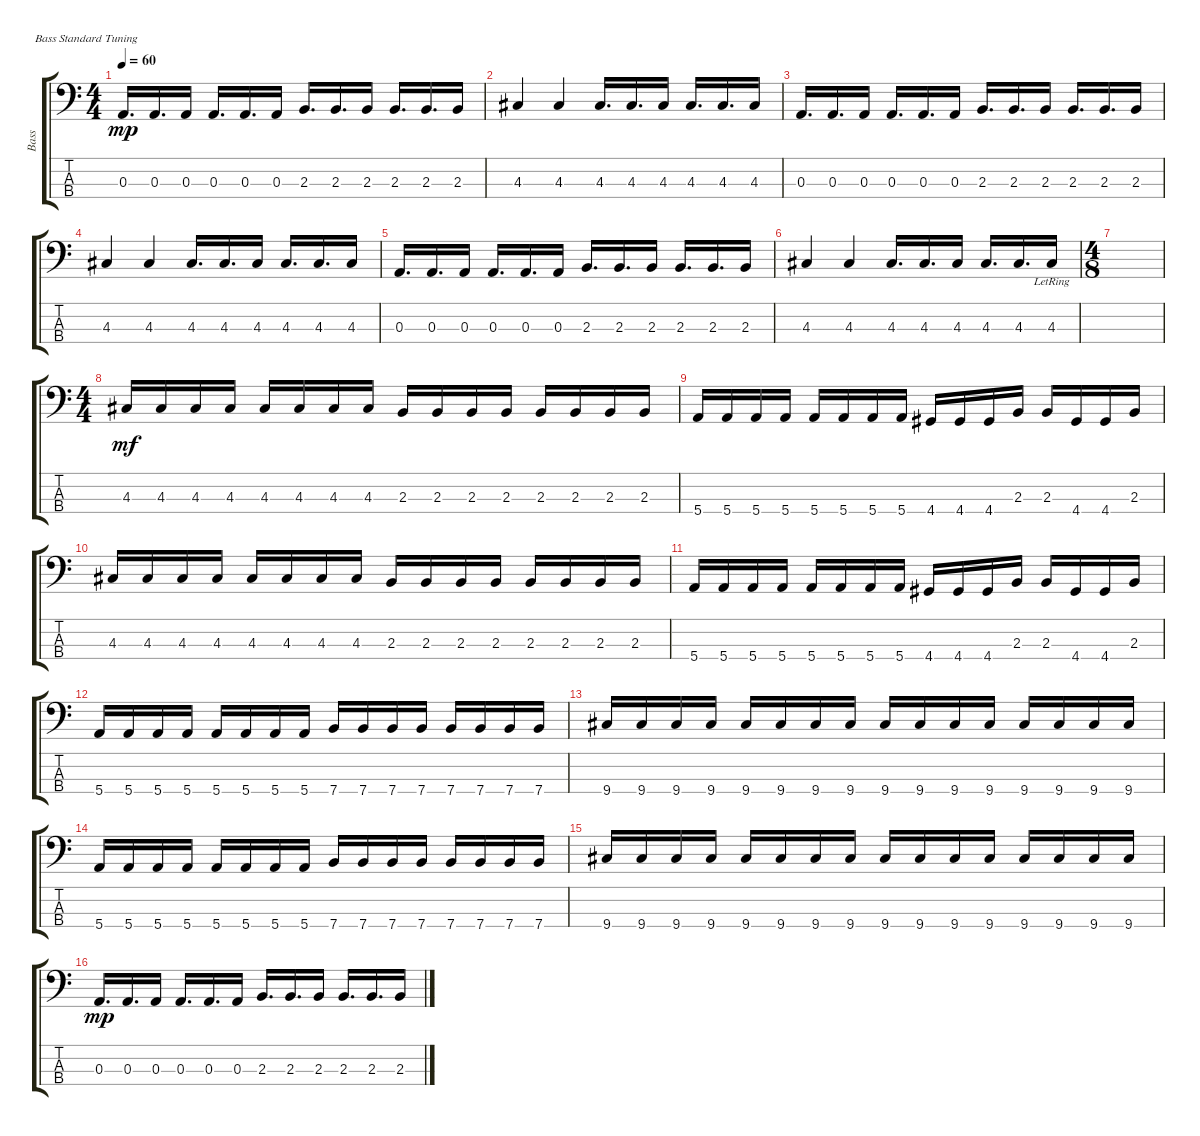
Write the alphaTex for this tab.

\defaultSystemsLayout 4
\track ("Bass" "Bass") {instrument distortionguitar}
\staff {score tabs}
\tuning (G2 D2 A1 E1)
\ts (4 4)
\tempo 60
\clef f4
\ks c
0.3.16{d dy mp} 0.3.16{d} 0.3.16 0.3.16{d} 0.3.16{d} 0.3.16 2.3.16{d} 2.3.16{d} 2.3.16 2.3.16{d} 2.3.16{d} 2.3.16 |
4.3.4 4.3.4 4.3.16{d} 4.3.16{d} 4.3.16 4.3.16{d} 4.3.16{d} 4.3.16 |
0.3.16{d} 0.3.16{d} 0.3.16 0.3.16{d} 0.3.16{d} 0.3.16 2.3.16{d} 2.3.16{d} 2.3.16 2.3.16{d} 2.3.16{d} 2.3.16 |
4.3.4 4.3.4 4.3.16{d} 4.3.16{d} 4.3.16 4.3.16{d} 4.3.16{d} 4.3.16 |
0.3.16{d} 0.3.16{d} 0.3.16 0.3.16{d} 0.3.16{d} 0.3.16 2.3.16{d} 2.3.16{d} 2.3.16 2.3.16{d} 2.3.16{d} 2.3.16 |
4.3.4 4.3.4 4.3.16{d} 4.3.16{d} 4.3.16 4.3.16{d} 4.3.16{d} 4.3{lr}.16 |
\ts (4 8)
|
\ts (4 4)
4.3.16{dy mf} 4.3.16 4.3.16 4.3.16 4.3.16 4.3.16 4.3.16 4.3.16 2.3.16 2.3.16 2.3.16 2.3.16 2.3.16 2.3.16 2.3.16 2.3.16 |
5.4.16 5.4.16 5.4.16 5.4.16 5.4.16 5.4.16 5.4.16 5.4.16 4.4.16 4.4.16 4.4.16 2.3.16 2.3.16 4.4.16 4.4.16 2.3.16 |
4.3.16 4.3.16 4.3.16 4.3.16 4.3.16 4.3.16 4.3.16 4.3.16 2.3.16 2.3.16 2.3.16 2.3.16 2.3.16 2.3.16 2.3.16 2.3.16 |
5.4.16 5.4.16 5.4.16 5.4.16 5.4.16 5.4.16 5.4.16 5.4.16 4.4.16 4.4.16 4.4.16 2.3.16 2.3.16 4.4.16 4.4.16 2.3.16 |
5.4.16 5.4.16 5.4.16 5.4.16 5.4.16 5.4.16 5.4.16 5.4.16 7.4.16 7.4.16 7.4.16 7.4.16 7.4.16 7.4.16 7.4.16 7.4.16 |
9.4.16 9.4.16 9.4.16 9.4.16 9.4.16 9.4.16 9.4.16 9.4.16 9.4.16 9.4.16 9.4.16 9.4.16 9.4.16 9.4.16 9.4.16 9.4.16 |
5.4.16 5.4.16 5.4.16 5.4.16 5.4.16 5.4.16 5.4.16 5.4.16 7.4.16 7.4.16 7.4.16 7.4.16 7.4.16 7.4.16 7.4.16 7.4.16 |
9.4.16 9.4.16 9.4.16 9.4.16 9.4.16 9.4.16 9.4.16 9.4.16 9.4.16 9.4.16 9.4.16 9.4.16 9.4.16 9.4.16 9.4.16 9.4.16 |
0.3.16{d dy mp} 0.3.16{d} 0.3.16 0.3.16{d} 0.3.16{d} 0.3.16 2.3.16{d} 2.3.16{d} 2.3.16 2.3.16{d} 2.3.16{d} 2.3.16
